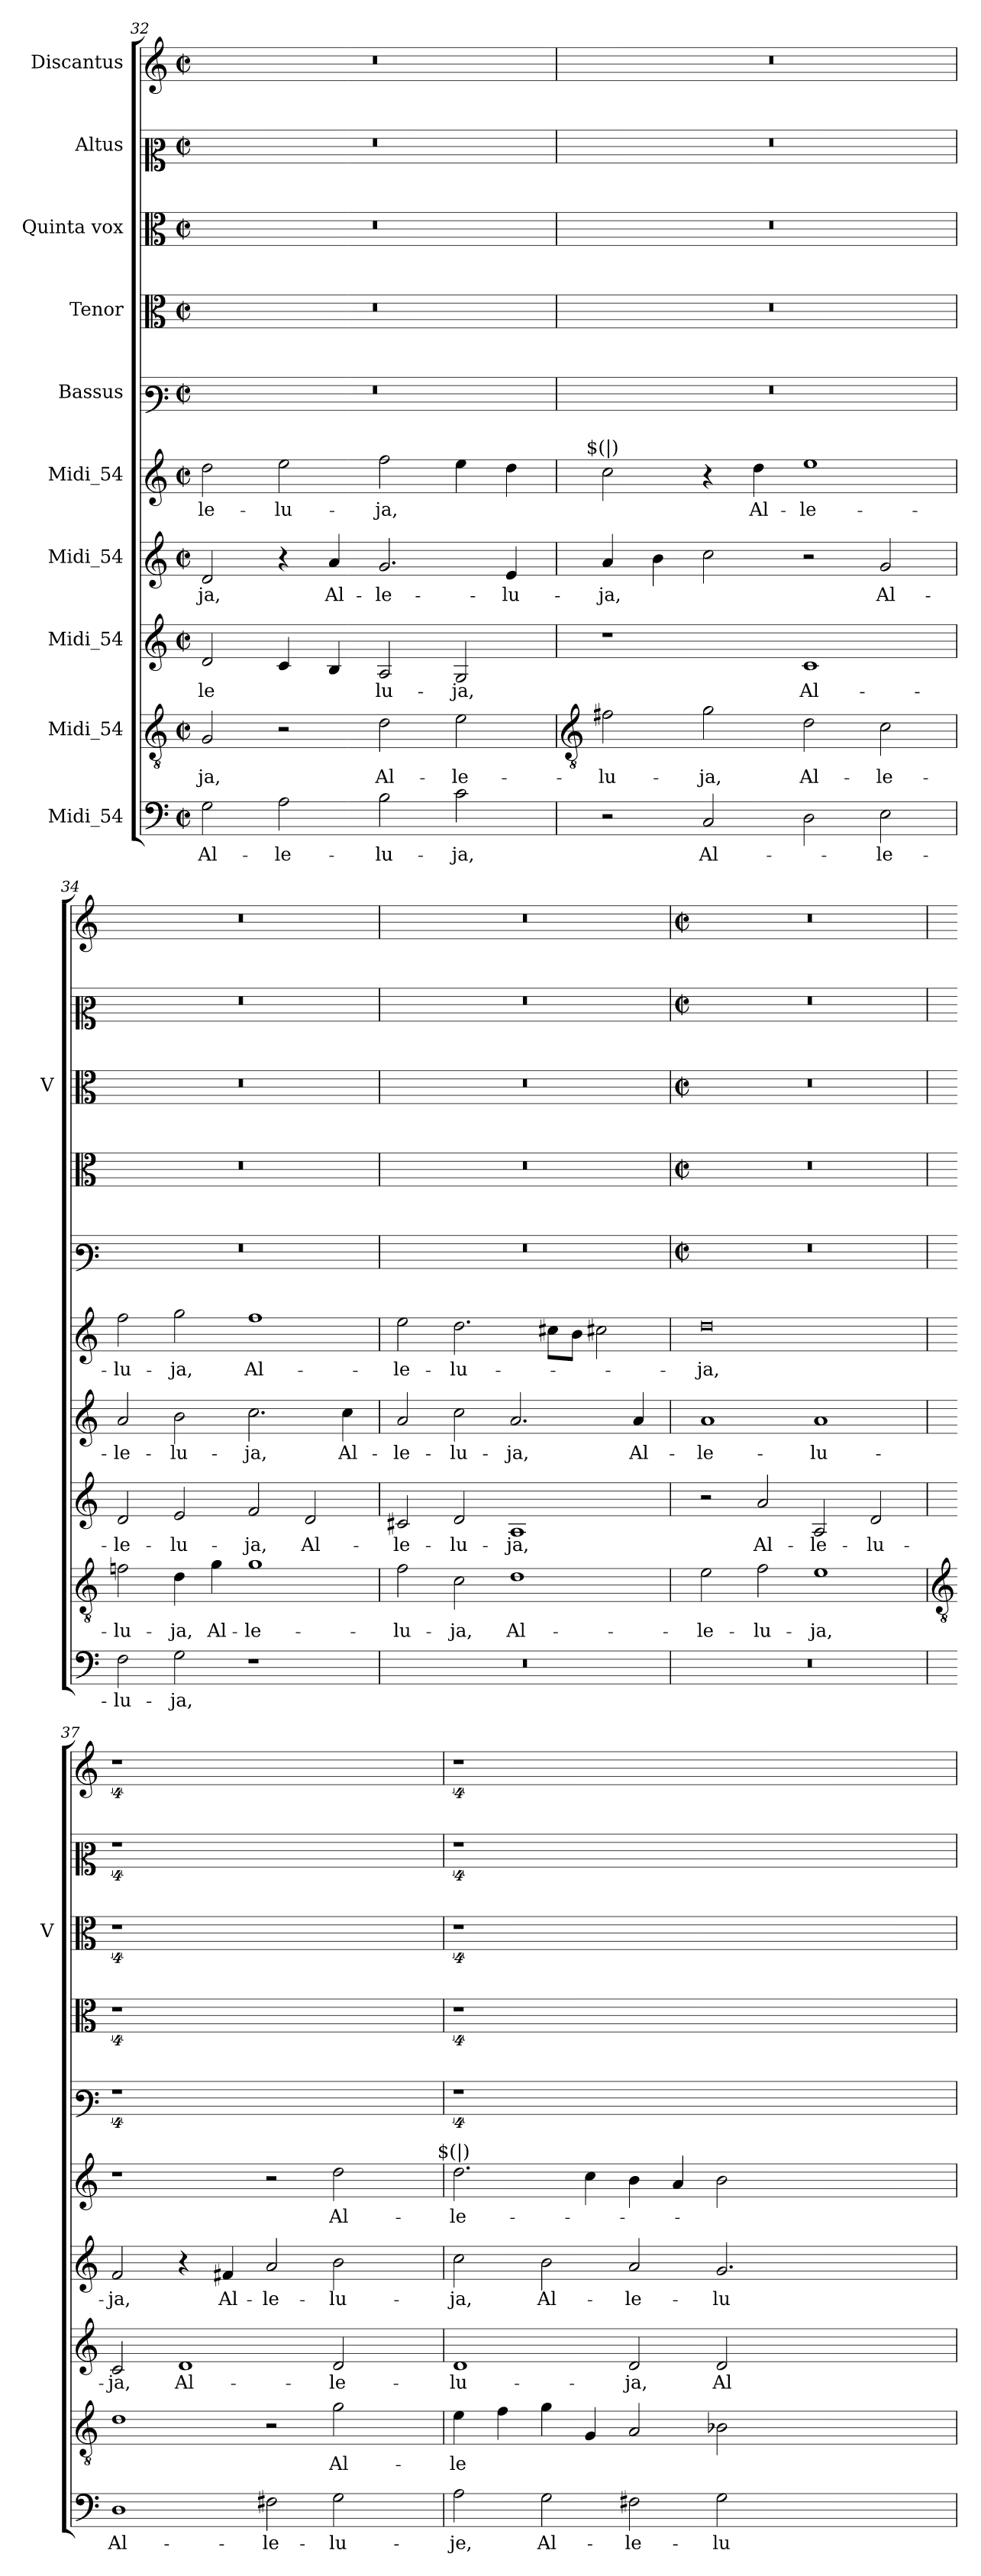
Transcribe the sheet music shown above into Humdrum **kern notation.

**kern	**text	**kern	**text	**kern	**text	**kern	**text	**kern	**text	**kern	**kern	**kern	**kern	**kern
*part10	*part10	*part9	*part9	*part8	*part8	*part7	*part7	*part6	*part6	*part5	*part4	*part3	*part2	*part1
*staff10	*staff10	*staff9	*staff9	*staff8	*staff8	*staff7	*staff7	*staff6	*staff6	*staff5	*staff4	*staff3	*staff2	*staff1
*I"Midi_54	*	*I"Midi_54	*	*I"Midi_54	*	*I"Midi_54	*	*I"Midi_54	*	*I"Bassus	*I"Tenor	*I"Quinta vox	*I"Altus	*I"Discantus
*	*	*	*	*	*	*	*	*	*	*	*	*I'V	*	*
!!LO:LB:g=z
*clefF4	*	*clefGv2	*	*clefG2	*	*clefG2	*	*clefG2	*	*clefF3	*clefC3	*clefC3	*clefC2	*clefG2
*k[]	*	*k[]	*	*k[]	*	*k[]	*	*k[]	*	*k[]	*k[]	*k[]	*k[]	*k[]
*C:	*	*C:	*	*C:	*	*C:	*	*C:	*	*C:	*C:	*C:	*C:	*C:
*M4/2	*	*M4/2	*	*M4/2	*	*M4/2	*	*M4/2	*	*M4/2	*M4/2	*M4/2	*M4/2	*M4/2
*met(c|)	*	*met(c|)	*	*met(c|)	*	*met(c|)	*	*met(c|)	*	*met(c|)	*met(c|)	*met(c|)	*met(c|)	*met(c|)
=32	=32	=32	=32	=32	=32	=32	=32	=32	=32	=32	=32	=32	=32	=32
!	!LO:LY:b	!	!LO:LY:b	!	!LO:LY:b	!	!LO:LY:b	!	!LO:LY:b	!	!	!	!	!
2G	Al-	2G	-ja,	2d	-le-	2d	-ja,	2dd	-le-	0r	0r	0r	0r	0r
!	!LO:LY:b	!	!	!	!	!	!	!	!LO:LY:b	!	!	!	!	!
2A	-le-	2r	.	4c	.	4r	.	2ee	-lu-	.	.	.	.	.
!	!	!	!	!	!LO:LY:b	!	!LO:LY:b	!	!	!	!	!	!	!
.	.	.	.	4B	--	4a	Al-	.	.	.	.	.	.	.
!	!LO:LY:b	!	!LO:LY:b	!	!LO:LY:b	!	!LO:LY:b	!	!LO:LY:b	!	!	!	!	!
2B	-lu-	2d	Al-	2A	lu-	2.g	-le-	2ff	-ja,	.	.	.	.	.
!	!LO:LY:b	!	!LO:LY:b	!	!LO:LY:b	!	!	!	!	!	!	!	!	!
2c	-ja,	2e	-le-	2G	-ja,	.	.	4ee	.	.	.	.	.	.
!	!	!	!	!	!	!	!LO:LY:b	!	!	!	!	!	!	!
.	.	.	.	.	.	4e	-lu-	4dd	.	.	.	.	.	.
!!LO:LB:g=z
=33	=33	=33	=33	=33	=33	=33	=33	=33	=33	=33	=33	=33	=33	=33
*	*	*clefGv2	*	*	*	*	*	*	*	*	*	*	*	*
!	!	!	!	!	!	!	!	!LO:TX:a:cj:t=$(|)	!	!	!	!	!	!
!	!	!	!LO:LY:b	!	!	!	!LO:LY:b	!	!	!	!	!	!	!
2r	.	2f#X	-lu-	1r	.	4a	-ja,	2cc	.	0r	0r	0r	0r	0r
.	.	.	.	.	.	4b	.	.	.	.	.	.	.	.
!	!LO:LY:b	!	!LO:LY:b	!	!	!	!	!	!	!	!	!	!	!
2C	Al-	2g	-ja,	.	.	2cc	.	4r	.	.	.	.	.	.
!	!	!	!	!	!	!	!	!	!LO:LY:b	!	!	!	!	!
.	.	.	.	.	.	.	.	4dd	Al-	.	.	.	.	.
!	!	!	!LO:LY:b	!	!LO:LY:b	!	!	!	!LO:LY:b	!	!	!	!	!
2D	.	2d	Al-	1c	Al-	2r	.	1ee	-le-	.	.	.	.	.
!	!LO:LY:b	!	!LO:LY:b	!	!	!	!LO:LY:b	!	!	!	!	!	!	!
2E	-le-	2c	-le-	.	.	2g	Al-	.	.	.	.	.	.	.
=34	=34	=34	=34	=34	=34	=34	=34	=34	=34	=34	=34	=34	=34	=34
!	!LO:LY:b	!	!LO:LY:b	!	!LO:LY:b	!	!LO:LY:b	!	!LO:LY:b	!	!	!	!	!
2F	-lu-	2fn	-lu-	2d	-le-	2a	-le-	2ff	-lu-	0r	0r	0r	0r	0r
!	!LO:LY:b	!	!LO:LY:b	!	!LO:LY:b	!	!LO:LY:b	!	!LO:LY:b	!	!	!	!	!
2G	-ja,	4d	-ja,	2e	-lu-	2b	-lu-	2gg	-ja,	.	.	.	.	.
!	!	!	!LO:LY:b	!	!	!	!	!	!	!	!	!	!	!
.	.	4g	Al-	.	.	.	.	.	.	.	.	.	.	.
!	!	!	!LO:LY:b	!	!LO:LY:b	!	!LO:LY:b	!	!LO:LY:b	!	!	!	!	!
1r	.	1g	-le-	2f	-ja,	2.cc	-ja,	1ff	Al-	.	.	.	.	.
!	!	!	!	!	!LO:LY:b	!	!	!	!	!	!	!	!	!
.	.	.	.	2d	Al-	.	.	.	.	.	.	.	.	.
!	!	!	!	!	!	!	!LO:LY:b	!	!	!	!	!	!	!
.	.	.	.	.	.	4cc	Al-	.	.	.	.	.	.	.
=35	=35	=35	=35	=35	=35	=35	=35	=35	=35	=35	=35	=35	=35	=35
!	!	!	!LO:LY:b	!	!LO:LY:b	!	!LO:LY:b	!	!LO:LY:b	!	!	!	!	!
0r	.	2f	-lu-	2c#X	-le-	2a	-le-	2ee	-le-	0r	0r	0r	0r	0r
!	!	!	!LO:LY:b	!	!LO:LY:b	!	!LO:LY:b	!	!LO:LY:b	!	!	!	!	!
.	.	2c	-ja,	2d	-lu-	2cc	-lu-	2.dd	-lu-	.	.	.	.	.
!	!	!	!LO:LY:b	!	!LO:LY:b	!	!LO:LY:b	!	!	!	!	!	!	!
.	.	1d	Al-	1A	-ja,	2.a	-ja,	.	.	.	.	.	.	.
.	.	.	.	.	.	.	.	8cc#L	.	.	.	.	.	.
.	.	.	.	.	.	.	.	8bJ	.	.	.	.	.	.
.	.	.	.	.	.	.	.	2cc#X	.	.	.	.	.	.
!	!	!	!	!	!	!	!LO:LY:b	!	!	!	!	!	!	!
.	.	.	.	.	.	4a	Al-	.	.	.	.	.	.	.
!!LO:LB:g=z
=36	=36	=36	=36	=36	=36	=36	=36	=36	=36	=36	=36	=36	=36	=36
*	*	*	*	*	*	*	*	*	*	*M4/2	*M4/2	*M4/2	*M4/2	*M4/2
*	*	*	*	*	*	*	*	*	*	*met(c|)	*met(c|)	*met(c|)	*met(c|)	*met(c|)
!	!	!	!LO:LY:b	!	!	!	!LO:LY:b	!	!LO:LY:b	!	!	!	!	!
0r	.	2e	-le-	2r	.	1a	-le-	0dd	-ja,	0r	0r	0r	0r	0r
!	!	!	!LO:LY:b	!	!LO:LY:b	!	!	!	!	!	!	!	!	!
.	.	2f	-lu-	2a	Al-	.	.	.	.	.	.	.	.	.
!	!	!	!LO:LY:b	!	!LO:LY:b	!	!LO:LY:b	!	!	!	!	!	!	!
.	.	1e	-ja,	2A	-le-	1a	-lu-	.	.	.	.	.	.	.
!	!	!	!	!	!LO:LY:b	!	!	!	!	!	!	!	!	!
.	.	.	.	2d	-lu-	.	.	.	.	.	.	.	.	.
!!LO:LB:g=z
=37	=37	=37	=37	=37	=37	=37	=37	=37	=37	=37	=37	=37	=37	=37
*	*	*clefGv2	*	*	*	*	*	*	*	*	*	*	*	*
!	!LO:LY:b	!	!	!	!LO:LY:b	!	!LO:LY:b	!	!	!	!	!	!	!
1D	Al-	1d	.	2c	-ja,	2f	-ja,	1r	.	4%9r	4%9r	4%9r	4%9r	4%9r
!	!	!	!	!	!LO:LY:b	!	!	!	!	!	!	!	!	!
.	.	.	.	1d	Al-	4r	.	.	.	.	.	.	.	.
!	!	!	!	!	!	!	!LO:LY:b	!	!	!	!	!	!	!
.	.	.	.	.	.	4f#X	Al-	.	.	.	.	.	.	.
!	!LO:LY:b	!	!	!	!	!	!LO:LY:b	!	!	!	!	!	!	!
2F#X	-le-	2r	.	.	.	2a	-le-	2r	.	.	.	.	.	.
!	!LO:LY:b	!	!LO:LY:b	!	!LO:LY:b	!	!LO:LY:b	!	!LO:LY:b	!	!	!	!	!
2G	-lu-	2g	Al-	2d	-le-	2b	-lu-	2dd	Al-	.	.	.	.	.
4ryy	.	4ryy	.	4ryy	.	4ryy	.	4ryy	.	.	.	.	.	.
=37	=37	=37	=37	=37	=37	=37	=37	=37	=37	=37	=37	=37	=37	=37
!	!	!	!	!	!	!	!	!LO:TX:a:cj:t=$(|)	!	!	!	!	!	!
!	!LO:LY:b	!	!LO:LY:b	!	!LO:LY:b	!	!LO:LY:b	!	!LO:LY:b	!	!	!	!	!
2A	-je,	4e	-le	1d	-lu-	2cc	-ja,	2.dd	-le-	4%15r	4%15r	4%15r	4%15r	4%15r
.	.	4f	.	.	.	.	.	.	.	.	.	.	.	.
!	!LO:LY:b	!	!	!	!	!	!LO:LY:b	!	!	!	!	!	!	!
2G	Al-	4g	.	.	.	2b	Al-	.	.	.	.	.	.	.
.	.	4G	.	.	.	.	.	4cc	.	.	.	.	.	.
!	!LO:LY:b	!	!	!	!LO:LY:b	!	!LO:LY:b	!	!	!	!	!	!	!
2F#X	-le-	2A	.	2d	-ja,	2a	-le-	4b	.	.	.	.	.	.
.	.	.	.	.	.	.	.	4a	.	.	.	.	.	.
!	!LO:LY:b	!	!	!	!LO:LY:b	!	!LO:LY:b	!	!	!	!	!	!	!
2G	-lu-	2B-X	.	2d	Al-	2.g	-lu-	2b	.	.	.	.	.	.
1..ryy	.	1..ryy	.	1..ryy	.	.	.	1..ryy	.	.	.	.	.	.
.	.	.	.	.	.	1.ryy	.	.	.	.	.	.	.	.
=	=	=	=	=	=	=	=	=	=	=	=	=	=	=
*-	*-	*-	*-	*-	*-	*-	*-	*-	*-	*-	*-	*-	*-	*-
